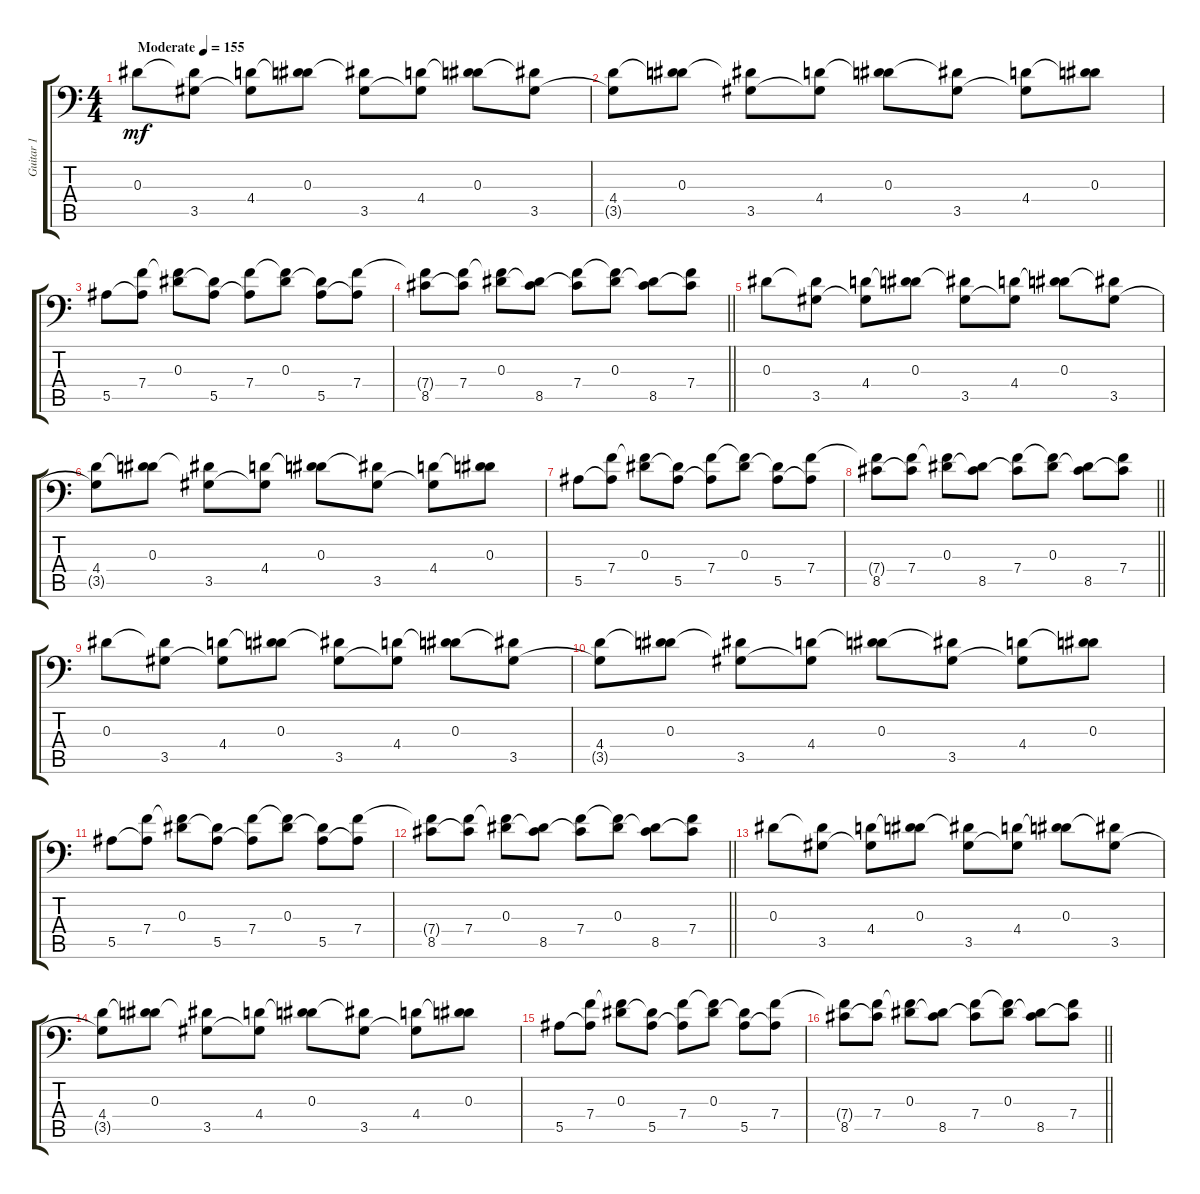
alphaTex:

\track ("Guitar 1" "Guitar 1") {instrument distortionguitar}
\staff {score tabs}
\tuning (C4 G3 Eb3 Bb2 F2 Bb1) {hide}
\ts (4 4)
\tempo (155 "Moderate")
\clef f4
\ks c
0.3.8{dy mf instrument distortionguitar} (0.3{t} 3.5).8 (4.4 3.5{t}).8 (0.3 4.4{t}).8 (0.3{t} 3.5).8 (4.4 3.5{t}).8 (0.3 4.4{t}).8 (0.3{t} 3.5).8 |
(4.4 3.5{t}).8 (0.3 4.4{t}).8 (0.3{t} 3.5).8 (4.4 3.5{t}).8 (0.3 4.4{t}).8 (0.3{t} 3.5).8 (4.4 3.5{t}).8 (0.3 4.4{t}).8 |
5.5.8 (7.4 5.5{t}).8 (0.3 7.4{t}).8 (0.3{t} 5.5).8 (7.4 5.5{t}).8 (0.3 7.4{t}).8 (0.3{t} 5.5).8 (7.4 5.5{t}).8 |
\barLineRight lightlight
(7.4{t} 8.5).8 (7.4 8.5{t}).8 (0.3 7.4{t}).8 (0.3{t} 8.5).8 (7.4 8.5{t}).8 (0.3 7.4{t}).8 (0.3{t} 8.5).8 (7.4 8.5{t}).8 |
0.3.8 (0.3{t} 3.5).8 (4.4 3.5{t}).8 (0.3 4.4{t}).8 (0.3{t} 3.5).8 (4.4 3.5{t}).8 (0.3 4.4{t}).8 (0.3{t} 3.5).8 |
(4.4 3.5{t}).8 (0.3 4.4{t}).8 (0.3{t} 3.5).8 (4.4 3.5{t}).8 (0.3 4.4{t}).8 (0.3{t} 3.5).8 (4.4 3.5{t}).8 (0.3 4.4{t}).8 |
5.5.8 (7.4 5.5{t}).8 (0.3 7.4{t}).8 (0.3{t} 5.5).8 (7.4 5.5{t}).8 (0.3 7.4{t}).8 (0.3{t} 5.5).8 (7.4 5.5{t}).8 |
\barLineRight lightlight
(7.4{t} 8.5).8 (7.4 8.5{t}).8 (0.3 7.4{t}).8 (0.3{t} 8.5).8 (7.4 8.5{t}).8 (0.3 7.4{t}).8 (0.3{t} 8.5).8 (7.4 8.5{t}).8 |
0.3.8 (0.3{t} 3.5).8 (4.4 3.5{t}).8 (0.3 4.4{t}).8 (0.3{t} 3.5).8 (4.4 3.5{t}).8 (0.3 4.4{t}).8 (0.3{t} 3.5).8 |
(4.4 3.5{t}).8 (0.3 4.4{t}).8 (0.3{t} 3.5).8 (4.4 3.5{t}).8 (0.3 4.4{t}).8 (0.3{t} 3.5).8 (4.4 3.5{t}).8 (0.3 4.4{t}).8 |
5.5.8 (7.4 5.5{t}).8 (0.3 7.4{t}).8 (0.3{t} 5.5).8 (7.4 5.5{t}).8 (0.3 7.4{t}).8 (0.3{t} 5.5).8 (7.4 5.5{t}).8 |
\barLineRight lightlight
(7.4{t} 8.5).8 (7.4 8.5{t}).8 (0.3 7.4{t}).8 (0.3{t} 8.5).8 (7.4 8.5{t}).8 (0.3 7.4{t}).8 (0.3{t} 8.5).8 (7.4 8.5{t}).8 |
0.3.8 (0.3{t} 3.5).8 (4.4 3.5{t}).8 (0.3 4.4{t}).8 (0.3{t} 3.5).8 (4.4 3.5{t}).8 (0.3 4.4{t}).8 (0.3{t} 3.5).8 |
(4.4 3.5{t}).8 (0.3 4.4{t}).8 (0.3{t} 3.5).8 (4.4 3.5{t}).8 (0.3 4.4{t}).8 (0.3{t} 3.5).8 (4.4 3.5{t}).8 (0.3 4.4{t}).8 |
5.5.8 (7.4 5.5{t}).8 (0.3 7.4{t}).8 (0.3{t} 5.5).8 (7.4 5.5{t}).8 (0.3 7.4{t}).8 (0.3{t} 5.5).8 (7.4 5.5{t}).8 |
\barLineRight lightlight
(7.4{t} 8.5).8 (7.4 8.5{t}).8 (0.3 7.4{t}).8 (0.3{t} 8.5).8 (7.4 8.5{t}).8 (0.3 7.4{t}).8 (0.3{t} 8.5).8 (7.4 8.5{t}).8
